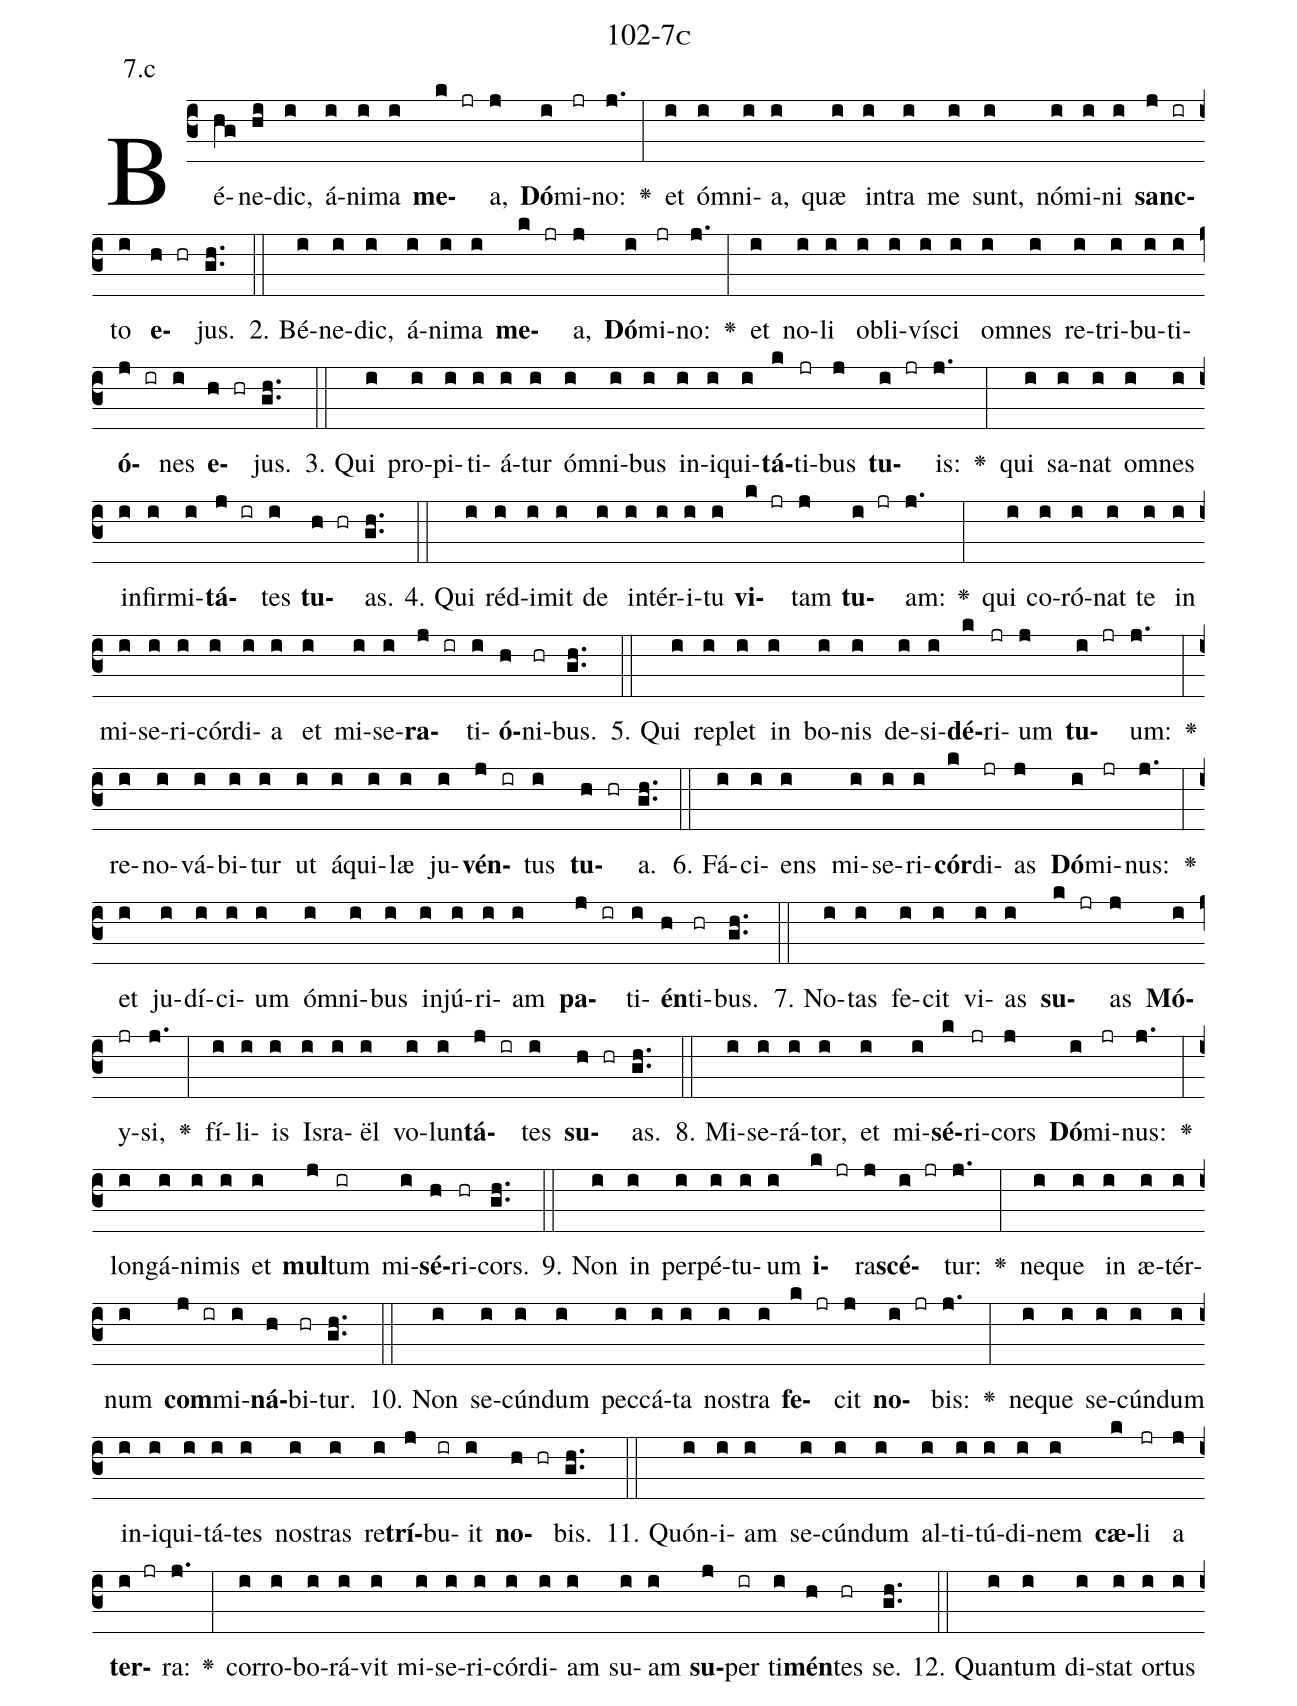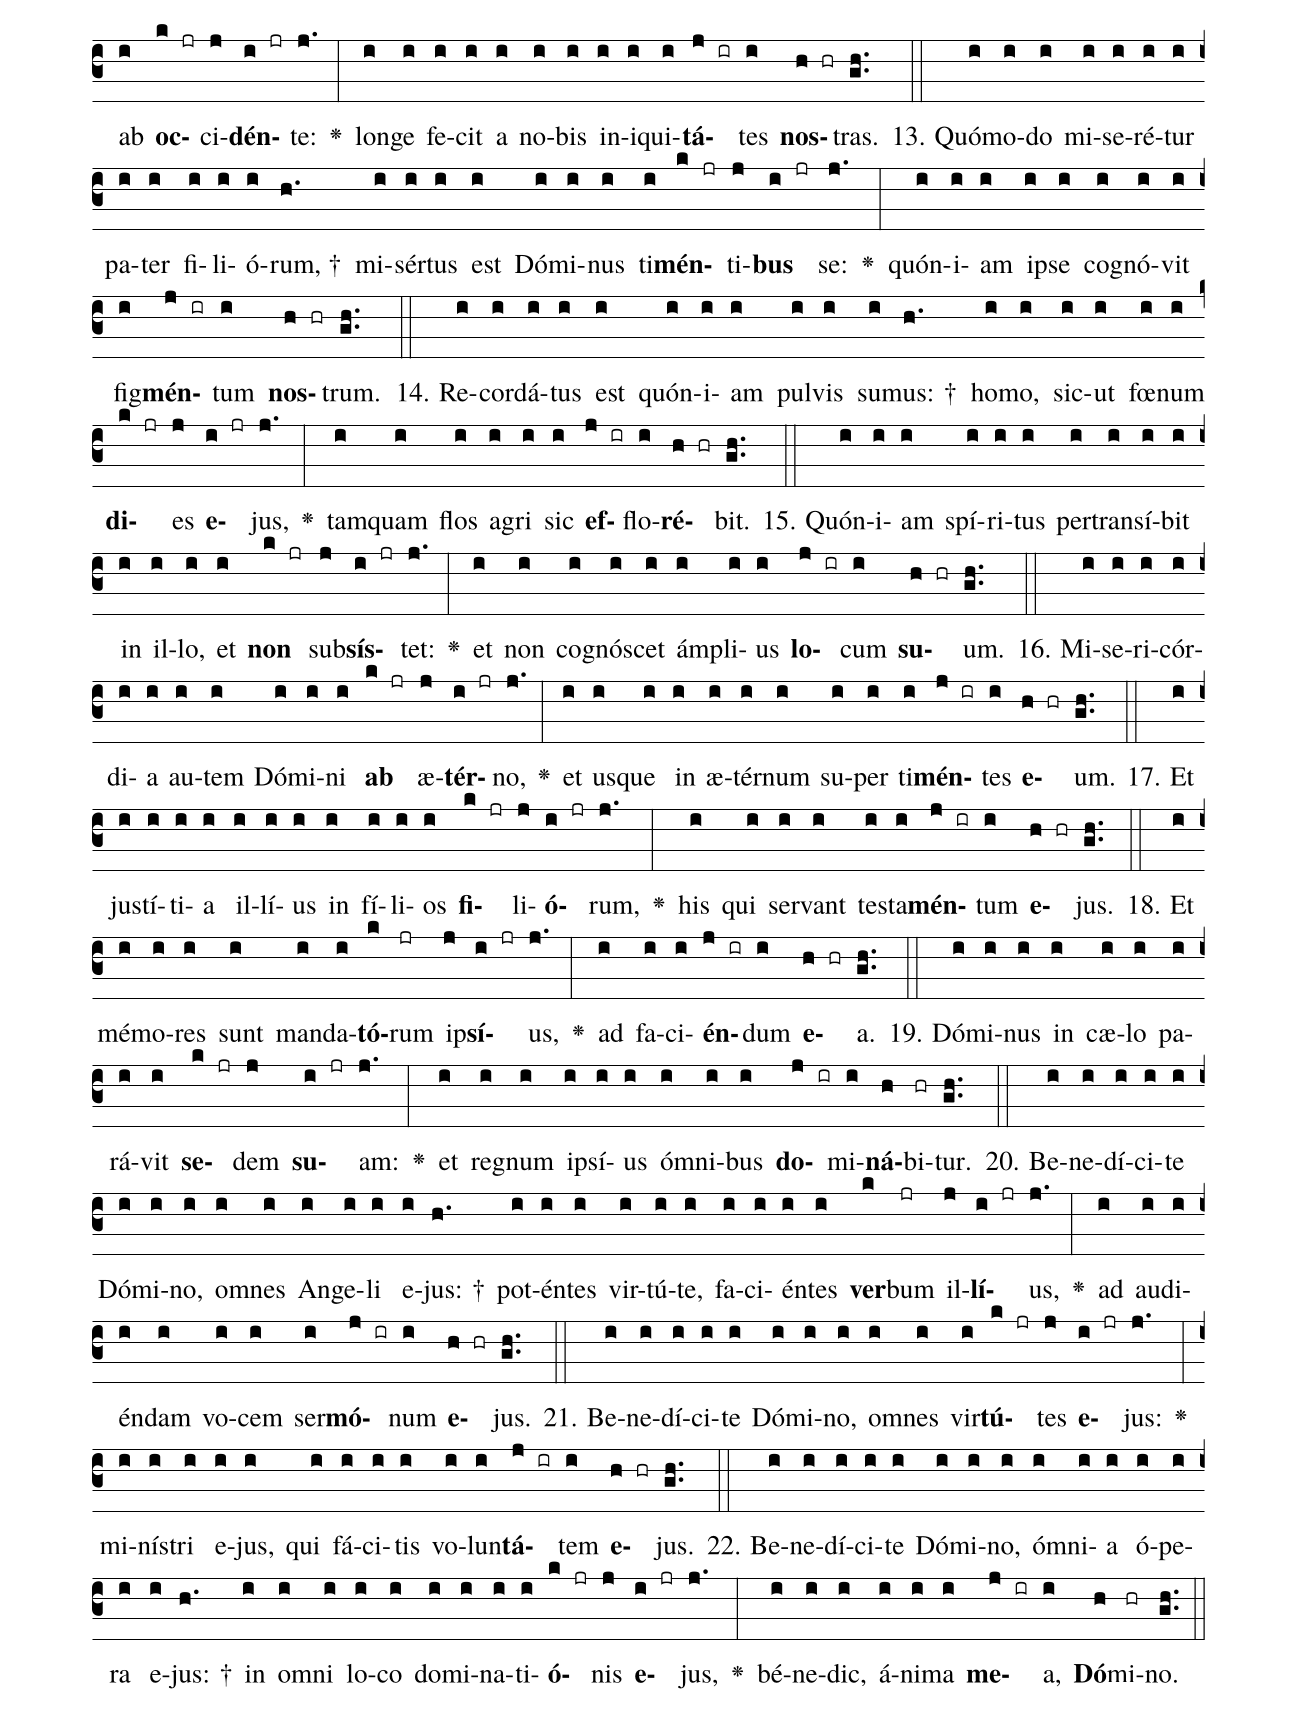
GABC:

name: 102-7c;
annotation: 7.c;
%%
(c3)Bé(hg)ne(hi)dic,(i) á(i)ni(i)ma(i) <b>me</b>(k jr)a,(j) <b>Dó</b>(i)mi(jr)no:(j.) <v>\greheightstar</v>(:) et(i) óm(i)ni(i)a,(i) quæ(i) in(i)tra(i) me(i) sunt,(i) nó(i)mi(i)ni(i) <b>sanc</b>(j ir)to(i) <b>e</b>(h hr)jus.(gh..) (::)
2. Bé(i)ne(i)dic,(i) á(i)ni(i)ma(i) <b>me</b>(k jr)a,(j) <b>Dó</b>(i)mi(jr)no:(j.) <v>\greheightstar</v>(:) et(i) no(i)li(i) ob(i)li(i)ví(i)sci(i) om(i)nes(i) re(i)tri(i)bu(i)ti(i)<b>ó</b>(j ir)nes(i) <b>e</b>(h hr)jus.(gh..) (::)
3. Qui(i) pro(i)pi(i)ti(i)á(i)tur(i) óm(i)ni(i)bus(i) in(i)i(i)qui(i)<b>tá</b>(k)ti(jr)bus(j) <b>tu</b>(i jr)is:(j.) <v>\greheightstar</v>(:) qui(i) sa(i)nat(i) om(i)nes(i) in(i)fir(i)mi(i)<b>tá</b>(j ir)tes(i) <b>tu</b>(h hr)as.(gh..) (::)
4. Qui(i) réd(i)i(i)mit(i) de(i) in(i)tér(i)i(i)tu(i) <b>vi</b>(k jr)tam(j) <b>tu</b>(i jr)am:(j.) <v>\greheightstar</v>(:) qui(i) co(i)ró(i)nat(i) te(i) in(i) mi(i)se(i)ri(i)cór(i)di(i)a(i) et(i) mi(i)se(i)<b>ra</b>(j ir)ti(i)<b>ó</b>(h)ni(hr)bus.(gh..) (::)
5. Qui(i) re(i)plet(i) in(i) bo(i)nis(i) de(i)si(i)<b>dé</b>(k)ri(jr)um(j) <b>tu</b>(i jr)um:(j.) <v>\greheightstar</v>(:) re(i)no(i)vá(i)bi(i)tur(i) ut(i) á(i)qui(i)læ(i) ju(i)<b>vén</b>(j ir)tus(i) <b>tu</b>(h hr)a.(gh..) (::)
6. Fá(i)ci(i)ens(i) mi(i)se(i)ri(i)<b>cór</b>(k)di(jr)as(j) <b>Dó</b>(i)mi(jr)nus:(j.) <v>\greheightstar</v>(:) et(i) ju(i)dí(i)ci(i)um(i) óm(i)ni(i)bus(i) in(i)jú(i)ri(i)am(i) <b>pa</b>(j ir)ti(i)<b>én</b>(h)ti(hr)bus.(gh..) (::)
7. No(i)tas(i) fe(i)cit(i) vi(i)as(i) <b>su</b>(k jr)as(j) <b>Mó</b>(i)y(jr)si,(j.) <v>\greheightstar</v>(:) fí(i)li(i)is(i) Is(i)ra(i)ël(i) vo(i)lun(i)<b>tá</b>(j ir)tes(i) <b>su</b>(h hr)as.(gh..) (::)
8. Mi(i)se(i)rá(i)tor,(i) et(i) mi(i)<b>sé</b>(k)ri(jr)cors(j) <b>Dó</b>(i)mi(jr)nus:(j.) <v>\greheightstar</v>(:) long(i)á(i)ni(i)mis(i) et(i) <b>mul</b>(j)tum(ir) mi(i)<b>sé</b>(h)ri(hr)cors.(gh..) (::)
9. Non(i) in(i) per(i)pé(i)tu(i)um(i) <b>i</b>(k jr)ra(j)<b>scé</b>(i jr)tur:(j.) <v>\greheightstar</v>(:) ne(i)que(i) in(i) æ(i)tér(i)num(i) <b>com</b>(j ir)mi(i)<b>ná</b>(h)bi(hr)tur.(gh..) (::)
10. Non(i) se(i)cún(i)dum(i) pec(i)cá(i)ta(i) nos(i)tra(i) <b>fe</b>(k jr)cit(j) <b>no</b>(i jr)bis:(j.) <v>\greheightstar</v>(:) ne(i)que(i) se(i)cún(i)dum(i) in(i)i(i)qui(i)tá(i)tes(i) nos(i)tras(i) re(i)<b>trí</b>(j)bu(ir)it(i) <b>no</b>(h hr)bis.(gh..) (::)
11. Quón(i)i(i)am(i) se(i)cún(i)dum(i) al(i)ti(i)tú(i)di(i)nem(i) <b>cæ</b>(k)li(jr) a(j) <b>ter</b>(i jr)ra:(j.) <v>\greheightstar</v>(:) cor(i)ro(i)bo(i)rá(i)vit(i) mi(i)se(i)ri(i)cór(i)di(i)am(i) su(i)am(i) <b>su</b>(j)per(ir) ti(i)<b>mén</b>(h)tes(hr) se.(gh..) (::)
12. Quan(i)tum(i) di(i)stat(i) or(i)tus(i) ab(i) <b>oc</b>(k jr)ci(j)<b>dén</b>(i jr)te:(j.) <v>\greheightstar</v>(:) lon(i)ge(i) fe(i)cit(i) a(i) no(i)bis(i) in(i)i(i)qui(i)<b>tá</b>(j ir)tes(i) <b>nos</b>(h hr)tras.(gh..) (::)
13. Quó(i)mo(i)do(i) mi(i)se(i)ré(i)tur(i) pa(i)ter(i) fi(i)li(i)ó(i)rum, †(h.) mi(i)sér(i)tus(i) est(i) Dó(i)mi(i)nus(i) ti(i)<b>mén</b>(k jr)ti(j)<b>bus</b>(i jr) se:(j.) <v>\greheightstar</v>(:) quón(i)i(i)am(i) ip(i)se(i) co(i)gnó(i)vit(i) fig(i)<b>mén</b>(j ir)tum(i) <b>nos</b>(h hr)trum.(gh..) (::)
14. Re(i)cor(i)dá(i)tus(i) est(i) quón(i)i(i)am(i) pul(i)vis(i) su(i)mus: †(h.) ho(i)mo,(i) sic(i)ut(i) fœ(i)num(i) <b>di</b>(k jr)es(j) <b>e</b>(i jr)jus,(j.) <v>\greheightstar</v>(:) tam(i)quam(i) flos(i) a(i)gri(i) sic(i) <b>ef</b>(j ir)flo(i)<b>ré</b>(h hr)bit.(gh..) (::)
15. Quón(i)i(i)am(i) spí(i)ri(i)tus(i) per(i)trans(i)í(i)bit(i) in(i) il(i)lo,(i) et(i) <b>non</b>(k jr) sub(j)<b>sís</b>(i jr)tet:(j.) <v>\greheightstar</v>(:) et(i) non(i) co(i)gnó(i)scet(i) ám(i)pli(i)us(i) <b>lo</b>(j ir)cum(i) <b>su</b>(h hr)um.(gh..) (::)
16. Mi(i)se(i)ri(i)cór(i)di(i)a(i) au(i)tem(i) Dó(i)mi(i)ni(i) <b>ab</b>(k jr) æ(j)<b>tér</b>(i jr)no,(j.) <v>\greheightstar</v>(:) et(i) us(i)que(i) in(i) æ(i)tér(i)num(i) su(i)per(i) ti(i)<b>mén</b>(j ir)tes(i) <b>e</b>(h hr)um.(gh..) (::)
17. Et(i) jus(i)tí(i)ti(i)a(i) il(i)lí(i)us(i) in(i) fí(i)li(i)os(i) <b>fi</b>(k jr)li(j)<b>ó</b>(i jr)rum,(j.) <v>\greheightstar</v>(:) his(i) qui(i) ser(i)vant(i) tes(i)ta(i)<b>mén</b>(j ir)tum(i) <b>e</b>(h hr)jus.(gh..) (::)
18. Et(i) mé(i)mo(i)res(i) sunt(i) man(i)da(i)<b>tó</b>(k)rum(jr) ip(j)<b>sí</b>(i jr)us,(j.) <v>\greheightstar</v>(:) ad(i) fa(i)ci(i)<b>én</b>(j ir)dum(i) <b>e</b>(h hr)a.(gh..) (::)
19. Dó(i)mi(i)nus(i) in(i) cæ(i)lo(i) pa(i)rá(i)vit(i) <b>se</b>(k jr)dem(j) <b>su</b>(i jr)am:(j.) <v>\greheightstar</v>(:) et(i) re(i)gnum(i) ip(i)sí(i)us(i) óm(i)ni(i)bus(i) <b>do</b>(j ir)mi(i)<b>ná</b>(h)bi(hr)tur.(gh..) (::)
20. Be(i)ne(i)dí(i)ci(i)te(i) Dó(i)mi(i)no,(i) om(i)nes(i) An(i)ge(i)li(i) e(i)jus: †(h.) pot(i)én(i)tes(i) vir(i)tú(i)te,(i) fa(i)ci(i)én(i)tes(i) <b>ver</b>(k)bum(jr) il(j)<b>lí</b>(i jr)us,(j.) <v>\greheightstar</v>(:) ad(i) au(i)di(i)én(i)dam(i) vo(i)cem(i) ser(i)<b>mó</b>(j ir)num(i) <b>e</b>(h hr)jus.(gh..) (::)
21. Be(i)ne(i)dí(i)ci(i)te(i) Dó(i)mi(i)no,(i) om(i)nes(i) vir(i)<b>tú</b>(k jr)tes(j) <b>e</b>(i jr)jus:(j.) <v>\greheightstar</v>(:) mi(i)nís(i)tri(i) e(i)jus,(i) qui(i) fá(i)ci(i)tis(i) vo(i)lun(i)<b>tá</b>(j ir)tem(i) <b>e</b>(h hr)jus.(gh..) (::)
22. Be(i)ne(i)dí(i)ci(i)te(i) Dó(i)mi(i)no,(i) óm(i)ni(i)a(i) ó(i)pe(i)ra(i) e(i)jus: †(h.) in(i) om(i)ni(i) lo(i)co(i) do(i)mi(i)na(i)ti(i)<b>ó</b>(k jr)nis(j) <b>e</b>(i jr)jus,(j.) <v>\greheightstar</v>(:) bé(i)ne(i)dic,(i) á(i)ni(i)ma(i) <b>me</b>(j ir)a,(i) <b>Dó</b>(h)mi(hr)no.(gh..) (::)
